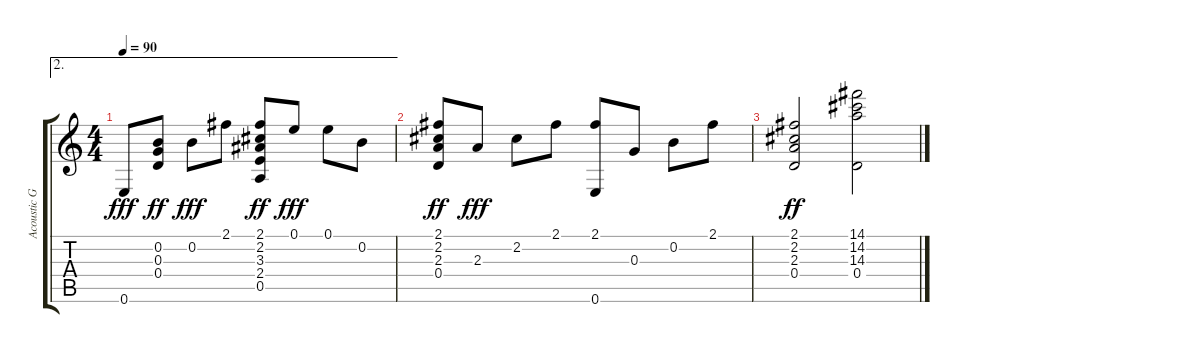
\track ("Acoustic Guitar " "Acoustic G") {instrument acousticguitarnylon}
\staff {score tabs}
\tuning (E4 B3 G3 D3 A2 E2) {hide}
\ae 2
\ts (4 4)
\tempo 90
\clef g2
\ks c
0.6.8{dy fff} (0.2 0.3 0.4).8{dy ff} 0.2.8{dy fff} 2.1.8 (2.1 2.2 3.3 2.4 0.5).8{dy ff} 0.1.8{dy fff} 0.1.8 0.2.8 |
(2.1 2.2 2.3 0.4).8{dy ff} 2.3.8{dy fff} 2.2.8 2.1.8 (2.1 0.6).8 0.3.8 0.2.8 2.1.8 |
(2.1 2.2 2.3 0.4).2{dy ff} (14.1 14.2 14.3 0.4).2
